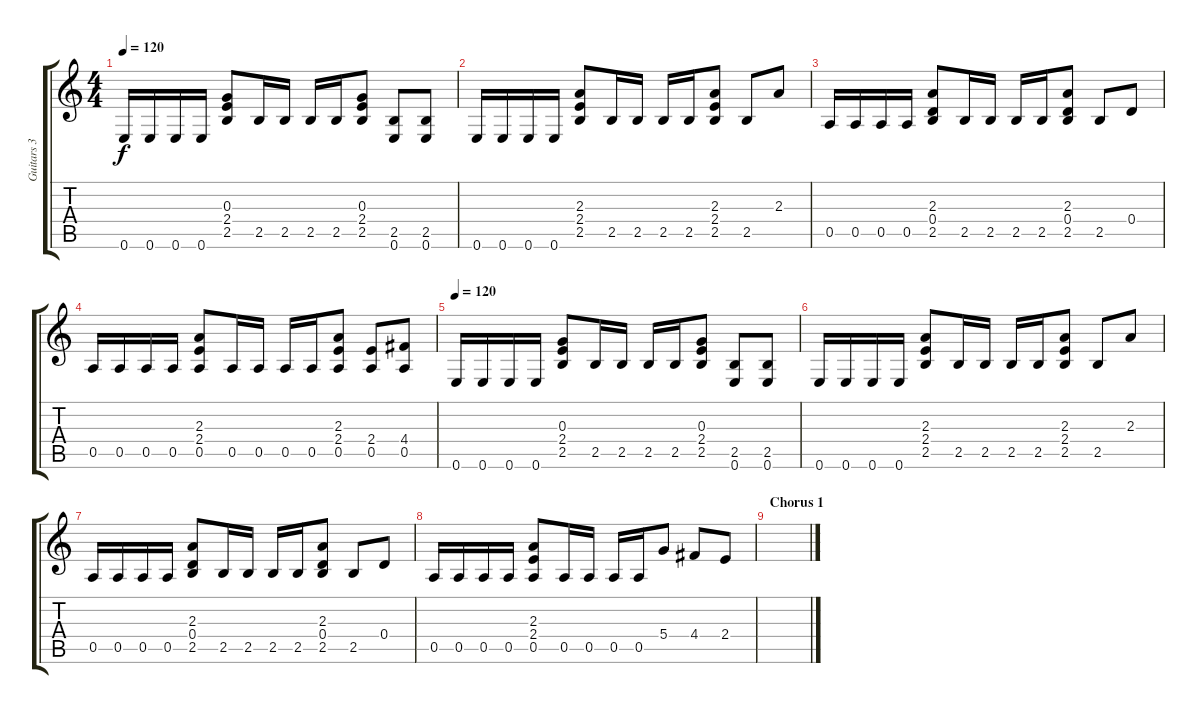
\track ("Guitars 3" "Guitars 3") {instrument overdrivenguitar}
\staff {score tabs}
\tuning (E4 B3 G3 D3 A2 E2) {hide}
\ts (4 4)
\tempo 120
\clef g2
\ks c
0.6.16{dy f} 0.6.16 0.6.16 0.6.16 (0.3 2.4 2.5).8 2.5.16 2.5.16 2.5.16 2.5.16 (0.3 2.4 2.5).8 (2.5 0.6).8 (2.5 0.6).8 |
0.6.16 0.6.16 0.6.16 0.6.16 (2.3 2.4 2.5).8 2.5.16 2.5.16 2.5.16 2.5.16 (2.3 2.4 2.5).8 2.5.8 2.3.8 |
0.5.16 0.5.16 0.5.16 0.5.16 (2.3 0.4 2.5).8 2.5.16 2.5.16 2.5.16 2.5.16 (2.3 0.4 2.5).8 2.5.8 0.4.8 |
0.5.16 0.5.16 0.5.16 0.5.16 (2.3 2.4 0.5).8 0.5.16 0.5.16 0.5.16 0.5.16 (2.3 2.4 0.5).8 (2.4 0.5).8 (4.4 0.5).8 |
\tempo 120
0.6.16 0.6.16 0.6.16 0.6.16 (0.3 2.4 2.5).8 2.5.16 2.5.16 2.5.16 2.5.16 (0.3 2.4 2.5).8 (2.5 0.6).8 (2.5 0.6).8 |
0.6.16 0.6.16 0.6.16 0.6.16 (2.3 2.4 2.5).8 2.5.16 2.5.16 2.5.16 2.5.16 (2.3 2.4 2.5).8 2.5.8 2.3.8 |
0.5.16 0.5.16 0.5.16 0.5.16 (2.3 0.4 2.5).8 2.5.16 2.5.16 2.5.16 2.5.16 (2.3 0.4 2.5).8 2.5.8 0.4.8 |
0.5.16 0.5.16 0.5.16 0.5.16 (2.3 2.4 0.5).8 0.5.16 0.5.16 0.5.16 0.5.16 5.4.8 4.4.8 2.4.8 |
\section ("" "Chorus 1")
